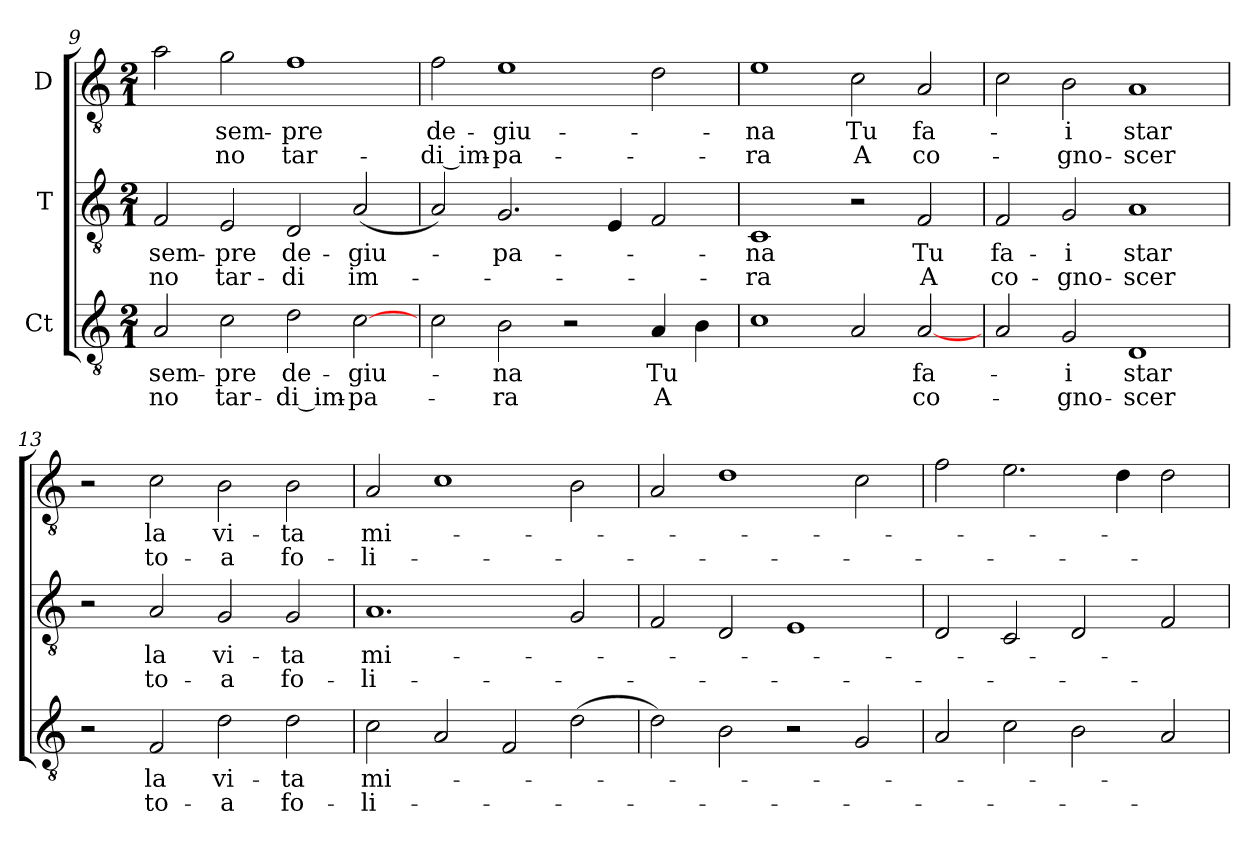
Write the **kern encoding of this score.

**kern	**text	**text	**kern	**text	**text	**kern	**text	**text
*part3	*part3	*part3	*part2	*part2	*part2	*part1	*part1	*part1
*staff3	*staff3	*staff3	*staff2	*staff2	*staff2	*staff1	*staff1	*staff1
*I"Ct	*	*	*I"T	*	*	*I"D	*	*
*clefGv2	*	*	*clefGv2	*	*	*clefGv2	*	*
*ITrd7c12	*	*	*ITrd7c12	*	*	*ITrd7c12	*	*
*k[]	*	*	*k[]	*	*	*k[]	*	*
*C:	*	*	*C:	*	*	*C:	*	*
*M2/1	*	*	*M2/1	*	*	*M2/1	*	*
=9	=9	=9	=9	=9	=9	=9	=9	=9
!	!LO:LY:b:color=#000000	!LO:LY:b:color=#000000	!	!	!	!	!	!
!	!	!	!	!LO:LY:b:color=#000000	!LO:LY:b:color=#000000	!	!	!
2AAi/	sem-	-no	2FFi/	sem-	-no	2Ai\	.	.
!	!LO:LY:b:color=#000000	!LO:LY:b:color=#000000	!	!	!	!	!	!
!	!	!	!	!LO:LY:b:color=#000000	!LO:LY:b:color=#000000	!	!	!
!	!	!	!	!	!	!	!LO:LY:b:color=#000000	!LO:LY:b:color=#000000
2Ci\	-pre	tar-	2EEi/	-pre	tar-	2Gi\	sem-	-no
!	!LO:LY:b:color=#000000	!LO:LY:b:color=#000000	!	!	!	!	!	!
!	!	!	!	!LO:LY:b:color=#000000	!LO:LY:b:color=#000000	!	!	!
!	!	!	!	!	!	!	!LO:LY:b:color=#000000	!LO:LY:b:color=#000000
2Di\	de-	-di_im-	2DDi/	de-	-di	1Fi\	-pre	tar-
!	!LO:LY:b:color=#000000	!LO:LY:b:color=#000000	!	!	!	!	!	!
!	!	!	!	!LO:LY:b:color=#000000	!LO:LY:b:color=#000000	!	!	!
[2Ci\	-giu-	-pa-	(2AAi/	-giu-	im-	.	.	.
=10	=10	=10	=10	=10	=10	=10	=10	=10
!	!	!	!	!	!	!	!LO:LY:b:color=#000000	!LO:LY:b:color=#000000
2Ci\	.	.	2AAi/)	.	.	2Fi\	de-	-di_im-
!	!LO:LY:b:color=#000000	!LO:LY:b:color=#000000	!	!	!	!	!	!
!	!	!	!	!LO:LY:b:color=#000000	!	!	!	!
!	!	!	!	!	!	!	!LO:LY:b:color=#000000	!LO:LY:b:color=#000000
2BBi\	-na	-ra	2.GGi/	-pa-	.	1Ei\	-giu-	-pa-
2r	.	.	.	.	.	.	.	.
.	.	.	4EEi/	.	.	.	.	.
!	!LO:LY:b:color=#000000	!LO:LY:b:color=#000000	!	!	!	!	!	!
4AAi/	Tu	A	2FFi/	.	.	2Di\	.	.
4BBi\	.	.	.	.	.	.	.	.
=11	=11	=11	=11	=11	=11	=11	=11	=11
!	!	!	!	!LO:LY:b:color=#000000	!LO:LY:b:color=#000000	!	!	!
!	!	!	!	!	!	!	!LO:LY:b:color=#000000	!LO:LY:b:color=#000000
1Ci\	.	.	1CCi/	-na	-ra	1Ei\	-na	-ra
!	!	!	!	!	!	!	!LO:LY:b:color=#000000	!LO:LY:b:color=#000000
2AAi/	.	.	2r	.	.	2Ci\	Tu	A
!	!LO:LY:b:color=#000000	!LO:LY:b:color=#000000	!	!	!	!	!	!
!	!	!	!	!LO:LY:b:color=#000000	!LO:LY:b:color=#000000	!	!	!
!	!	!	!	!	!	!	!LO:LY:b:color=#000000	!LO:LY:b:color=#000000
[2AAi/	fa-	co-	2FFi/	Tu	A	2AAi/	fa-	co-
=12	=12	=12	=12	=12	=12	=12	=12	=12
!	!	!	!	!LO:LY:b:color=#000000	!LO:LY:b:color=#000000	!	!	!
2AAi/	.	.	2FFi/	fa-	co-	2Ci\	.	.
!	!LO:LY:b:color=#000000	!LO:LY:b:color=#000000	!	!	!	!	!	!
!	!	!	!	!LO:LY:b:color=#000000	!LO:LY:b:color=#000000	!	!	!
!	!	!	!	!	!	!	!LO:LY:b:color=#000000	!LO:LY:b:color=#000000
2GGi/	-i	-gno-	2GGi/	-i	-gno-	2BBi\	-i	-gno-
!	!LO:LY:b:color=#000000	!LO:LY:b:color=#000000	!	!	!	!	!	!
!	!	!	!	!LO:LY:b:color=#000000	!LO:LY:b:color=#000000	!	!	!
!	!	!	!	!	!	!	!LO:LY:b:color=#000000	!LO:LY:b:color=#000000
1DDi/	star	-scer	1AAi/	star	-scer	1AAi/	star	-scer
=13	=13	=13	=13	=13	=13	=13	=13	=13
2r	.	.	2r	.	.	2r	.	.
!	!LO:LY:b:color=#000000	!LO:LY:b:color=#000000	!	!	!	!	!	!
!	!	!	!	!LO:LY:b:color=#000000	!LO:LY:b:color=#000000	!	!	!
!	!	!	!	!	!	!	!LO:LY:b:color=#000000	!LO:LY:b:color=#000000
2FFi/	la	to-	2AAi/	la	to-	2Ci\	la	to-
!	!LO:LY:b:color=#000000	!LO:LY:b:color=#000000	!	!	!	!	!	!
!	!	!	!	!LO:LY:b:color=#000000	!LO:LY:b:color=#000000	!	!	!
!	!	!	!	!	!	!	!LO:LY:b:color=#000000	!LO:LY:b:color=#000000
2Di\	vi-	-a	2GGi/	vi-	-a	2BBi\	vi-	-a
!	!LO:LY:b:color=#000000	!LO:LY:b:color=#000000	!	!	!	!	!	!
!	!	!	!	!LO:LY:b:color=#000000	!LO:LY:b:color=#000000	!	!	!
!	!	!	!	!	!	!	!LO:LY:b:color=#000000	!LO:LY:b:color=#000000
2Di\	-ta	fo-	2GGi/	-ta	fo-	2BBi\	-ta	fo-
!!LO:LB:g=z
=14	=14	=14	=14	=14	=14	=14	=14	=14
!	!LO:LY:b:color=#000000	!LO:LY:b:color=#000000	!	!	!	!	!	!
!	!	!	!	!LO:LY:b:color=#000000	!LO:LY:b:color=#000000	!	!	!
!	!	!	!	!	!	!	!LO:LY:b:color=#000000	!LO:LY:b:color=#000000
2Ci\	mi-	-li-	1.AAi/	mi-	-li-	2AAi/	mi-	-li-
2AAi/	.	.	.	.	.	1Ci\	.	.
2FFi/	.	.	.	.	.	.	.	.
(2Di\	.	.	2GGi/	.	.	2BBi\	.	.
=15	=15	=15	=15	=15	=15	=15	=15	=15
2Di\)	.	.	2FFi/	.	.	2AAi/	.	.
2BBi\	.	.	2DDi/	.	.	1Di\	.	.
2r	.	.	1EEi/	.	.	.	.	.
2GGi/	.	.	.	.	.	2Ci\	.	.
=16	=16	=16	=16	=16	=16	=16	=16	=16
2AAi/	.	.	2DDi/	.	.	2Fi\	.	.
2Ci\	.	.	2CCi/	.	.	2.Ei\	.	.
2BBi\	.	.	2DDi/	.	.	.	.	.
.	.	.	.	.	.	4Di\	.	.
2AAi/	.	.	2FFi/	.	.	2Di\	.	.
=	=	=	=	=	=	=	=	=
*-	*-	*-	*-	*-	*-	*-	*-	*-
